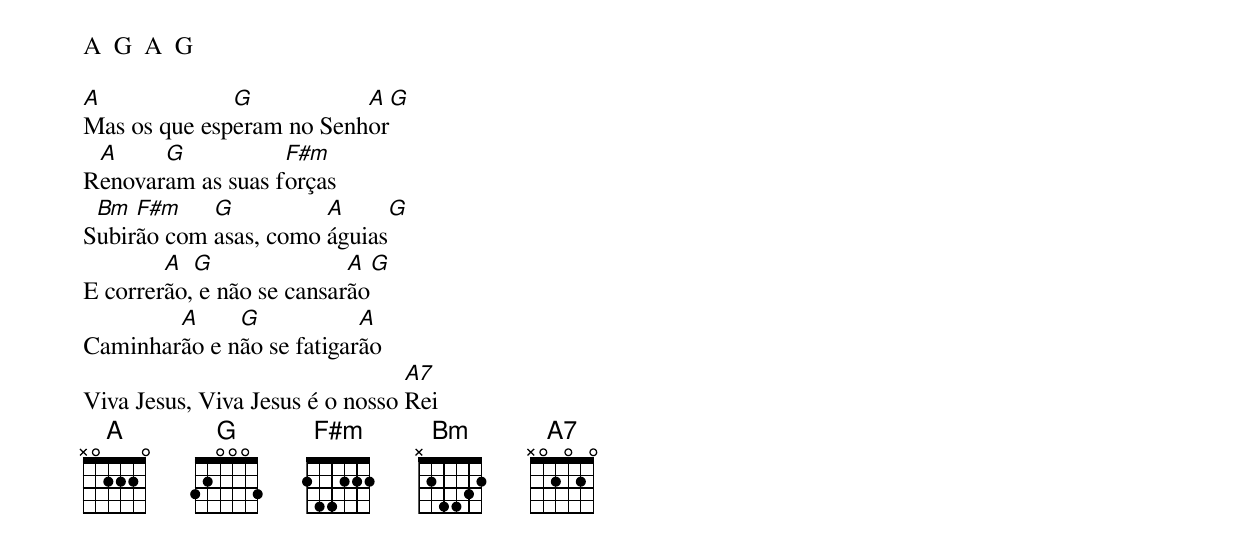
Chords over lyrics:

A  G  A  G

A             G           A   G
Mas os que esperam no Senhor
 A     G           F#m
Renovaram as suas forças
 Bm  F#m    G          A      G
Subirão com asas, como águias
        A  G               A  G
E correrão, e não se cansarão
        A     G            A
Caminharão e não se fatigarão
                                 A7
Viva Jesus, Viva Jesus é o nosso Rei
